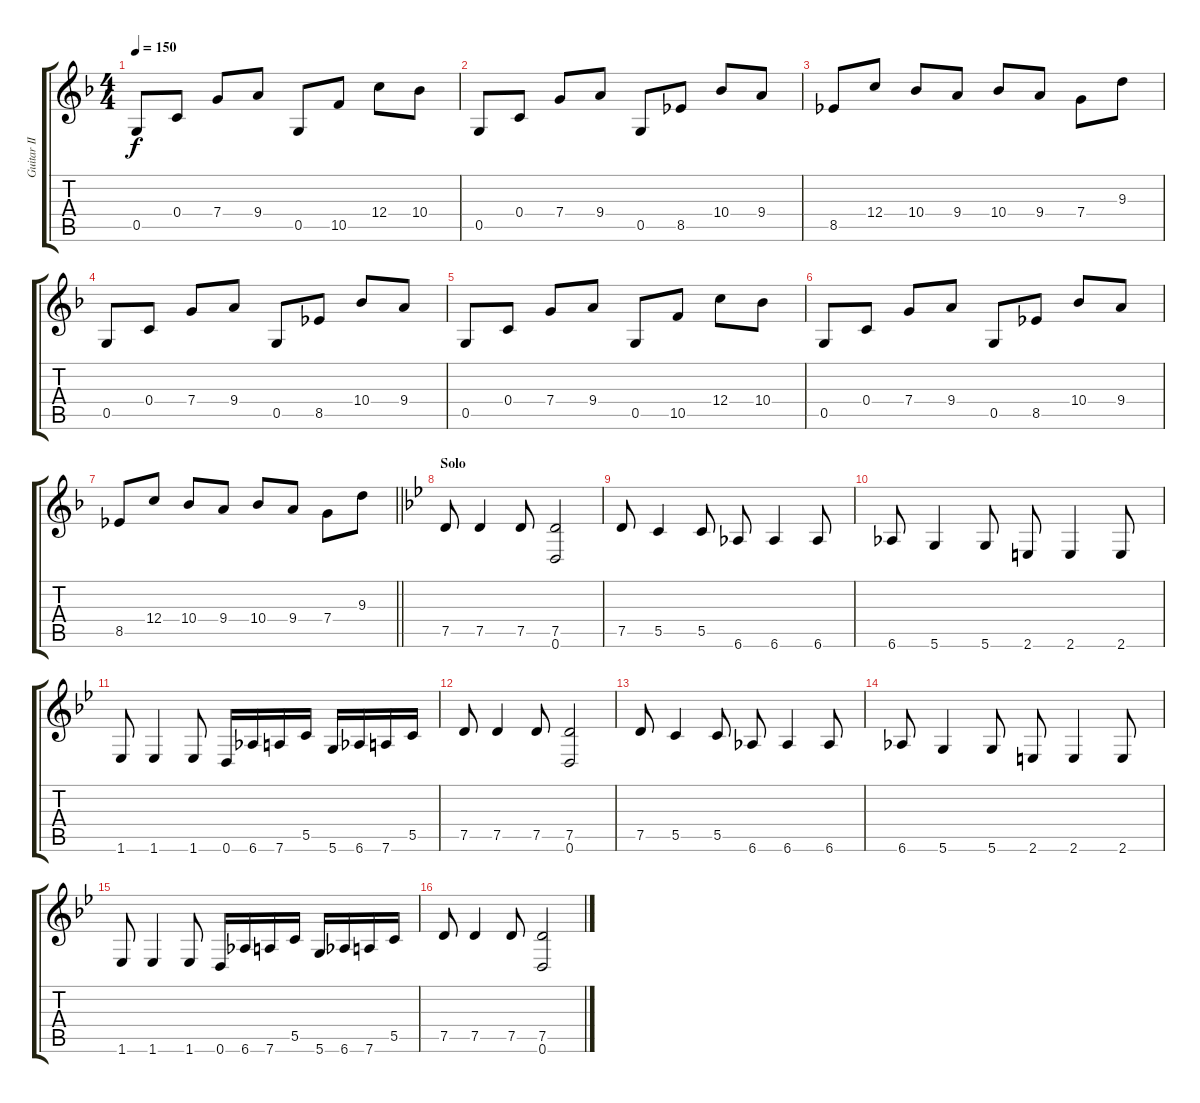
\track ("Guitar II" "Guitar II") {instrument distortionguitar}
\staff {score tabs}
\tuning (D4 A3 F3 C3 G2 D2) {hide}
\ts (4 4)
\tempo 150
\clef g2
\ks dminor
0.5.8{dy f} 0.4.8 7.4.8 9.4.8 0.5.8 10.5.8 12.4.8 10.4.8 |
0.5.8 0.4.8 7.4.8 9.4.8 0.5.8 8.5.8 10.4.8 9.4.8 |
8.5.8 12.4.8 10.4.8 9.4.8 10.4.8 9.4.8 7.4.8 9.3.8 |
0.5.8 0.4.8 7.4.8 9.4.8 0.5.8 8.5.8 10.4.8 9.4.8 |
0.5.8 0.4.8 7.4.8 9.4.8 0.5.8 10.5.8 12.4.8 10.4.8 |
0.5.8 0.4.8 7.4.8 9.4.8 0.5.8 8.5.8 10.4.8 9.4.8 |
\barLineRight lightlight
8.5.8 12.4.8 10.4.8 9.4.8 10.4.8 9.4.8 7.4.8 9.3.8 |
\section ("" "Solo")
\ks gminor
7.5.8{balance 8} 7.5.4 7.5.8 (7.5 0.6).2 |
7.5.8 5.5.4 5.5.8 6.6.8 6.6.4 6.6.8 |
6.6.8 5.6.4 5.6.8 2.6.8 2.6.4 2.6.8 |
1.6.8 1.6.4 1.6.8 0.6.16 6.6.16 7.6.16 5.5.16 5.6.16 6.6.16 7.6.16 5.5.16 |
7.5.8 7.5.4 7.5.8 (7.5 0.6).2 |
7.5.8 5.5.4 5.5.8 6.6.8 6.6.4 6.6.8 |
6.6.8 5.6.4 5.6.8 2.6.8 2.6.4 2.6.8 |
1.6.8 1.6.4 1.6.8 0.6.16 6.6.16 7.6.16 5.5.16 5.6.16 6.6.16 7.6.16 5.5.16 |
7.5.8 7.5.4 7.5.8 (7.5 0.6).2
